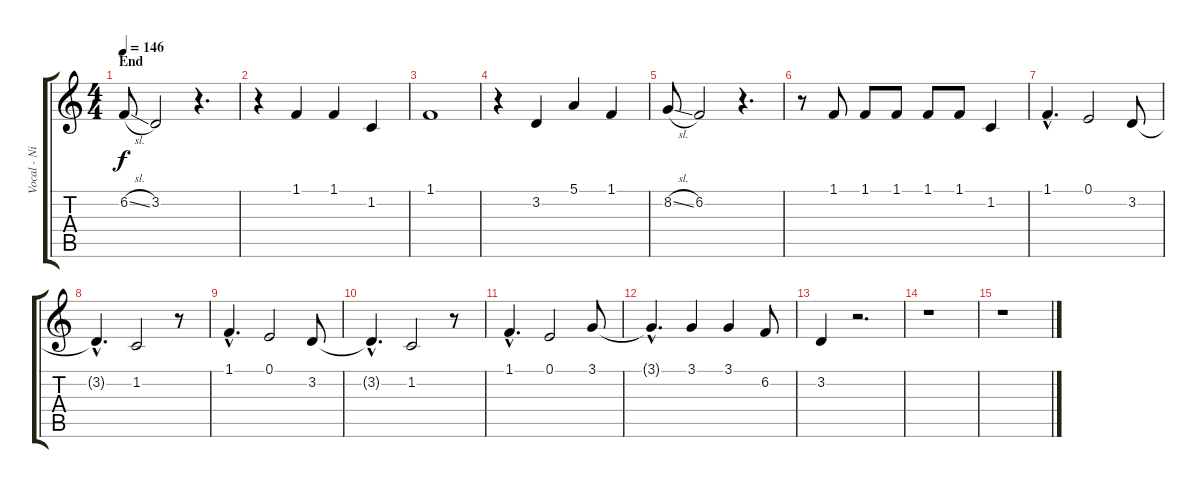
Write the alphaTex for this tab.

\track ("Vocal - Nikola" "Vocal - Ni") {instrument flute}
\staff {score tabs}
\tuning (E4 B3 G3 D3 A2 E2) {hide}
\ts (4 4)
\section ("" "End")
\tempo 146
\clef g2
\ks c
6.2{sl}.8{dy f} 3.2.2 r.4{d} |
r.4 1.1.4 1.1.4 1.2.4 |
1.1.1 |
r.4 3.2.4 5.1.4 1.1.4 |
8.2{sl}.8 6.2.2 r.4{d} |
r.8 1.1.8 1.1.8 1.1.8 1.1.8 1.1.8 1.2.4 |
1.1{hac}.4{d} 0.1.2 3.2.8 |
3.2{hac t}.4{d} 1.2.2 r.8 |
1.1{hac}.4{d} 0.1.2 3.2.8 |
3.2{hac t}.4{d} 1.2.2 r.8 |
1.1{hac}.4{d} 0.1.2 3.1.8 |
3.1{hac t}.4{d} 3.1.4 3.1.4 6.2.8 |
3.2.4 r.2{d} |
r.1 |
r.1
